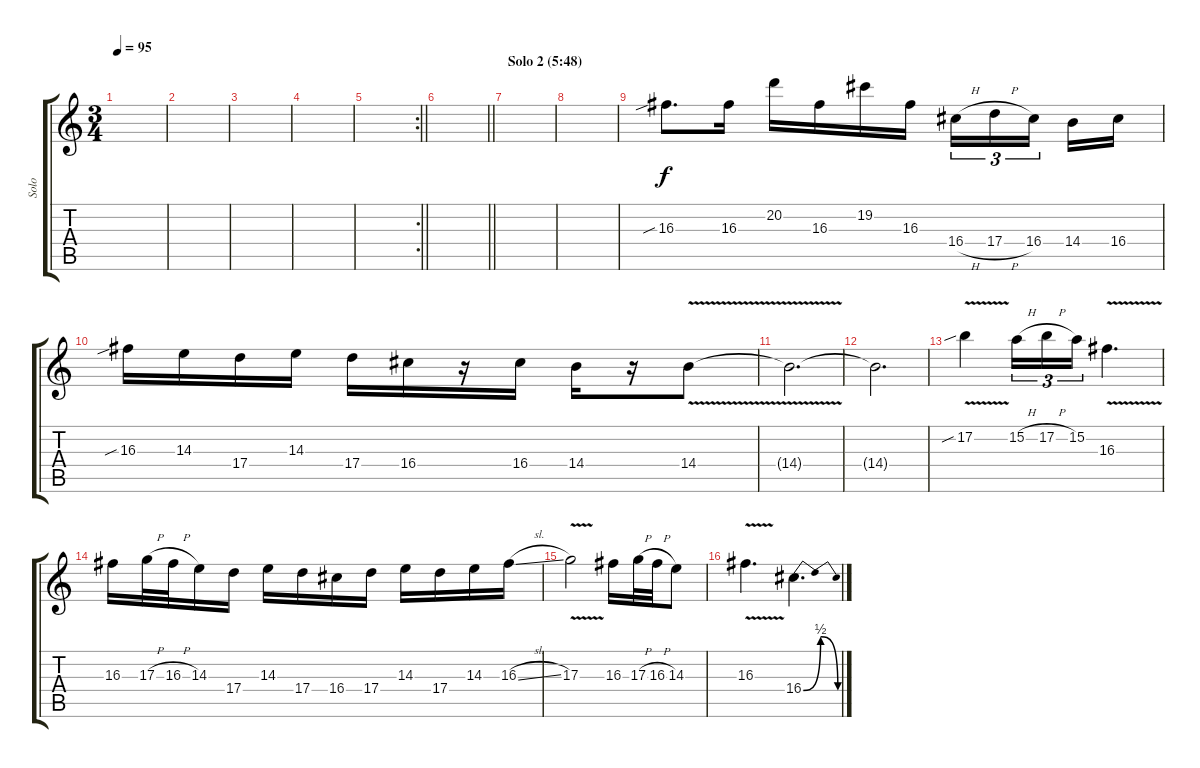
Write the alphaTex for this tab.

\track ("Solo" "Solo") {instrument distortionguitar}
\staff {score tabs}
\tuning (B3 Gb3 D3 A2 E2 B1) {hide}
\ts (3 4)
\tempo 95
\clef g2
\ks c
|
|
|
|
\rc 2
\barLineRight lightlight
|
\barLineRight lightlight
|
\section ("" "Solo 2 (5:48)")
|
|
16.3{sib}.8{d} 16.3.16 20.2.16 16.3.16 19.2.16 16.3.16 16.4{h}.16{tu (3 2)} 17.4{h}.16{tu (3 2)} 16.4.16{tu (3 2) beam splitsecondary} 14.4.16 16.4.16 |
16.3{sib}.16 14.3.16 17.4.16 14.3.16 17.4.16 16.4.16 r.16 16.4.16 14.4.16 r.16 14.4{v}.8{volume 0} |
14.4{t}.2{d} |
14.4{t}.2{d} |
17.2{v sib}.4{volume 16} 15.2{h}.16{tu (3 2)} 17.2{h}.16{tu (3 2)} 15.2.16{tu (3 2)} 16.3{v}.4{d} |
16.3.16 17.3{h}.32 16.3{h}.32 14.3.16 17.4.16 14.3.16 17.4.16 16.4.16 17.4.16 14.3.16 17.4.16 14.3.16 16.3{sl}.16 |
17.3{v}.2 16.3.16 17.3{h}.32 16.3{h}.32 14.3.8 |
16.3{v}.4{d} 16.4{be (bendrelease 0 0 21 2 24 2 60 0)}.4{d}
